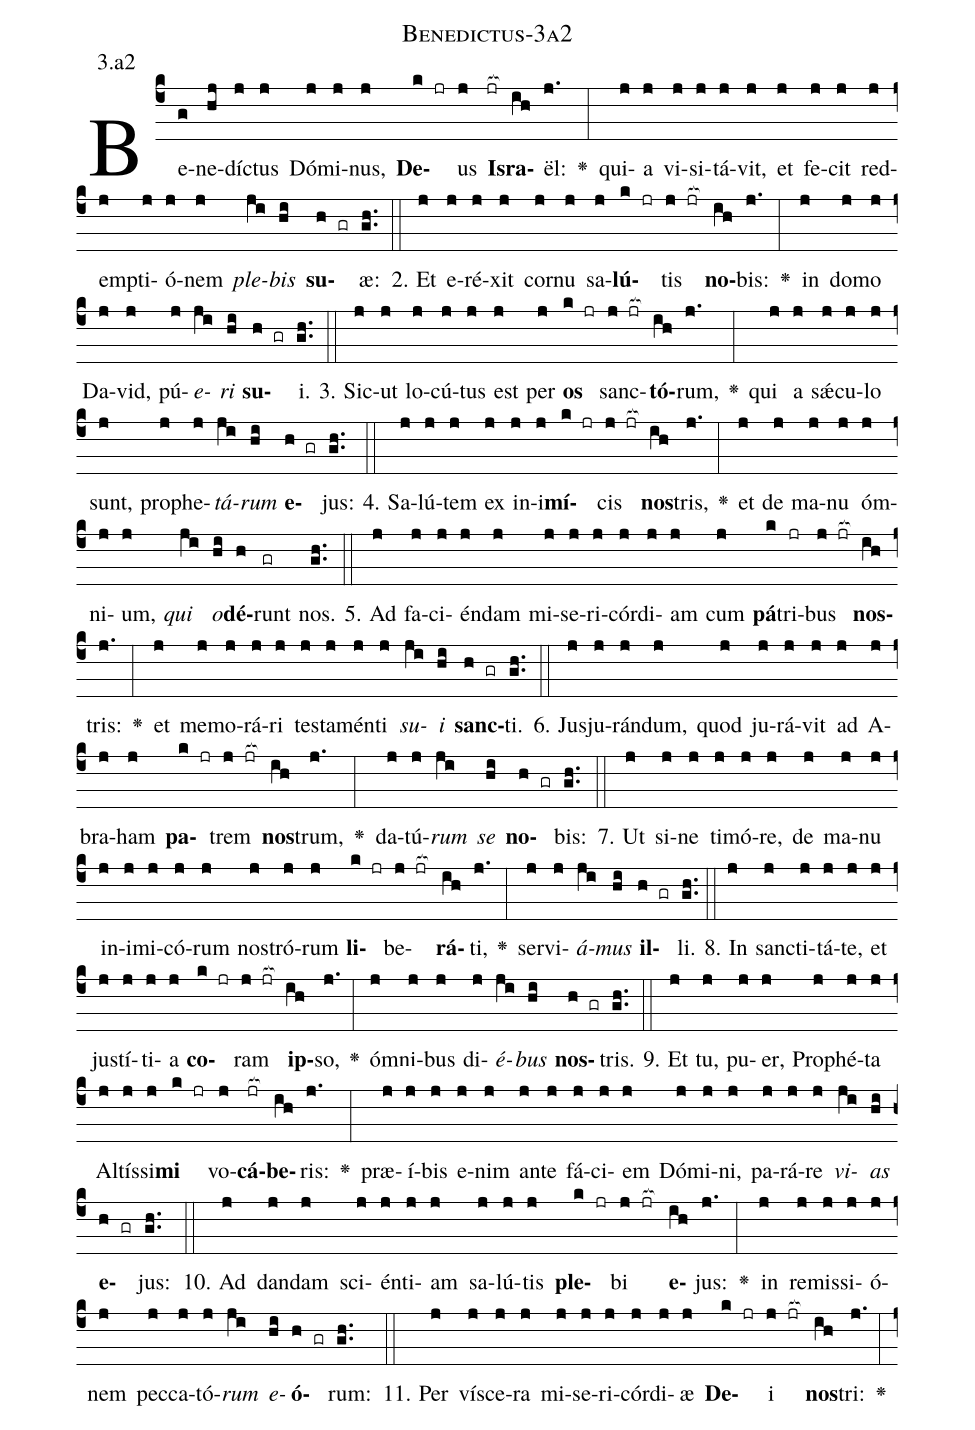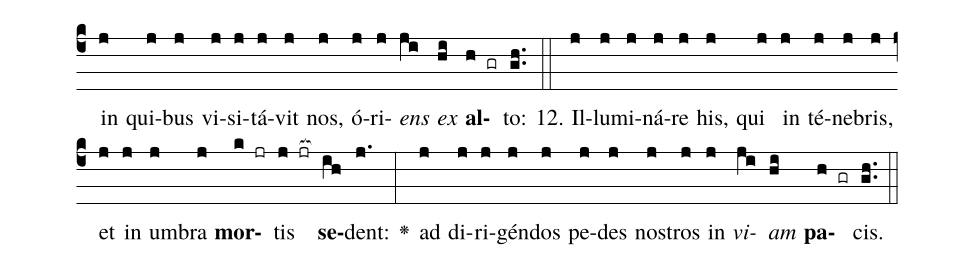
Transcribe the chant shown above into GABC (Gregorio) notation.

name: Benedictus-3a2;
annotation: 3.a2;
%%
(c4)Be(g)ne(hj)díc(j)tus(j) Dó(j)mi(j)nus,(j) <b>De</b>(k jr)us(j) <b>Is</b>(jr[ocb:1{])<b>ra</b>(ih[ocb:0}])ël:(j.) <v>\greheightstar</v>(:) qui(j)a(j) vi(j)si(j)tá(j)vit,(j) et(j) fe(j)cit(j) red(j)emp(j)ti(j)ó(j)nem(j) <i>ple</i>(ji)<i>bis</i>(hi) <b>su</b>(h gr)æ:(gh..) (::)
2. Et(j) e(j)ré(j)xit(j) cor(j)nu(j) sa(j)<b>lú</b>(k jr)tis(j jr[ocb:1{]) <b>no</b>(ih[ocb:0}])bis:(j.) <v>\greheightstar</v>(:) in(j) do(j)mo(j) Da(j)vid,(j) pú(j)<i>e</i>(ji)<i>ri</i>(hi) <b>su</b>(h gr)i.(gh..) (::)
3. Sic(j)ut(j) lo(j)cú(j)tus(j) est(j) per(j) <b>os</b>(k jr) sanc(j jr[ocb:1{])<b>tó</b>(ih[ocb:0}])rum,(j.) <v>\greheightstar</v>(:) qui(j) a(j) sǽ(j)cu(j)lo(j) sunt,(j) pro(j)phe(j)<i>tá</i>(ji)<i>rum</i>(hi) <b>e</b>(h gr)jus:(gh..) (::)
4. Sa(j)lú(j)tem(j) ex(j) in(j)i(j)<b>mí</b>(k jr)cis(j jr[ocb:1{]) <b>nos</b>(ih[ocb:0}])tris,(j.) <v>\greheightstar</v>(:) et(j) de(j) ma(j)nu(j) óm(j)ni(j)um,(j) <i>qui</i>(ji) <i>o</i>(hi)<b>dé</b>(h)runt(gr) nos.(gh..) (::)
5. Ad(j) fa(j)ci(j)én(j)dam(j) mi(j)se(j)ri(j)cór(j)di(j)am(j) cum(j) <b>pá</b>(k)tri(jr)bus(j jr[ocb:1{]) <b>nos</b>(ih[ocb:0}])tris:(j.) <v>\greheightstar</v>(:) et(j) me(j)mo(j)rá(j)ri(j) tes(j)ta(j)mén(j)ti(j) <i>su</i>(ji)<i>i</i>(hi) <b>sanc</b>(h gr)ti.(gh..) (::)
6. Ju(j)sju(j)rán(j)dum,(j) quod(j) ju(j)rá(j)vit(j) ad(j) A(j)bra(j)ham(j) <b>pa</b>(k jr)trem(j jr[ocb:1{]) <b>nos</b>(ih[ocb:0}])trum,(j.) <v>\greheightstar</v>(:) da(j)tú(j)<i>rum</i>(ji) <i>se</i>(hi) <b>no</b>(h gr)bis:(gh..) (::)
7. Ut(j) si(j)ne(j) ti(j)mó(j)re,(j) de(j) ma(j)nu(j) in(j)i(j)mi(j)có(j)rum(j) nos(j)tró(j)rum(j) <b>li</b>(k jr)be(j jr[ocb:1{])<b>rá</b>(ih[ocb:0}])ti,(j.) <v>\greheightstar</v>(:) ser(j)vi(j)<i>á</i>(ji)<i>mus</i>(hi) <b>il</b>(h gr)li.(gh..) (::)
8. In(j) sanc(j)ti(j)tá(j)te,(j) et(j) jus(j)tí(j)ti(j)a(j) <b>co</b>(k jr)ram(j jr[ocb:1{]) <b>ip</b>(ih[ocb:0}])so,(j.) <v>\greheightstar</v>(:) óm(j)ni(j)bus(j) di(j)<i>é</i>(ji)<i>bus</i>(hi) <b>nos</b>(h gr)tris.(gh..) (::)
9. Et(j) tu,(j) pu(j)er,(j) Pro(j)phé(j)ta(j) Al(j)tís(j)si(j)<b>mi</b>(k jr) vo(j)<b>cá</b>(jr[ocb:1{])<b>be</b>(ih[ocb:0}])ris:(j.) <v>\greheightstar</v>(:) præ(j)í(j)bis(j) e(j)nim(j) an(j)te(j) fá(j)ci(j)em(j) Dó(j)mi(j)ni,(j) pa(j)rá(j)re(j) <i>vi</i>(ji)<i>as</i>(hi) <b>e</b>(h gr)jus:(gh..) (::)
10. Ad(j) dan(j)dam(j) sci(j)én(j)ti(j)am(j) sa(j)lú(j)tis(j) <b>ple</b>(k jr)bi(j jr[ocb:1{]) <b>e</b>(ih[ocb:0}])jus:(j.) <v>\greheightstar</v>(:) in(j) re(j)mis(j)si(j)ó(j)nem(j) pec(j)ca(j)tó(j)<i>rum</i>(ji) <i>e</i>(hi)<b>ó</b>(h gr)rum:(gh..) (::)
11. Per(j) ví(j)sce(j)ra(j) mi(j)se(j)ri(j)cór(j)di(j)æ(j) <b>De</b>(k jr)i(j jr[ocb:1{]) <b>nos</b>(ih[ocb:0}])tri:(j.) <v>\greheightstar</v>(:) in(j) qui(j)bus(j) vi(j)si(j)tá(j)vit(j) nos,(j) ó(j)ri(j)<i>ens</i>(ji) <i>ex</i>(hi) <b>al</b>(h gr)to:(gh..) (::)
12. Il(j)lu(j)mi(j)ná(j)re(j) his,(j) qui(j) in(j) té(j)ne(j)bris,(j) et(j) in(j) um(j)bra(j) <b>mor</b>(k jr)tis(j jr[ocb:1{]) <b>se</b>(ih[ocb:0}])dent:(j.) <v>\greheightstar</v>(:) ad(j) di(j)ri(j)gén(j)dos(j) pe(j)des(j) nos(j)tros(j) in(j) <i>vi</i>(ji)<i>am</i>(hi) <b>pa</b>(h gr)cis.(gh..) (::)
